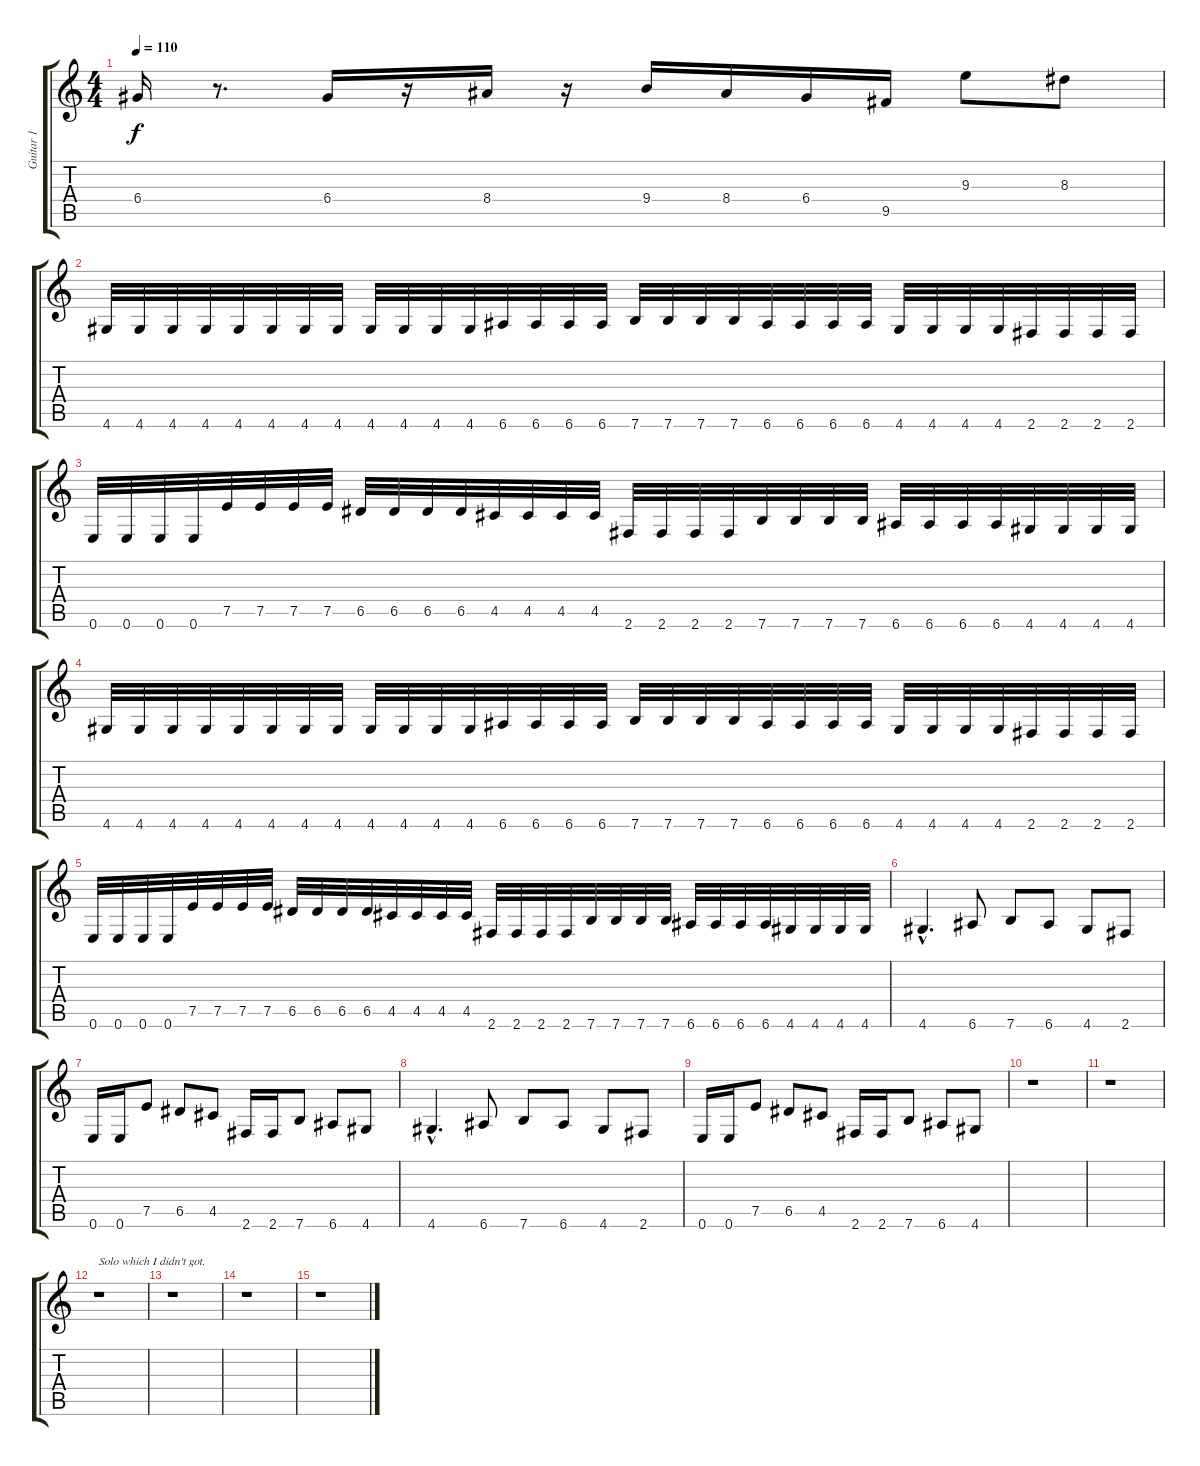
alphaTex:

\track ("Guitar 1" "Guitar 1") {instrument distortionguitar}
\staff {score tabs}
\tuning (E4 B3 G3 D3 A2 E2) {hide}
\ts (4 4)
\tempo 110
\clef g2
\ks c
6.4.16{dy f} r.8{d} 6.4.16 r.16 8.4.16 r.16 9.4.16 8.4.16 6.4.16 9.5.16 9.3.8 8.3.8 |
4.6.32 4.6.32 4.6.32 4.6.32 4.6.32 4.6.32 4.6.32 4.6.32 4.6.32 4.6.32 4.6.32 4.6.32 6.6.32 6.6.32 6.6.32 6.6.32 7.6.32 7.6.32 7.6.32 7.6.32 6.6.32 6.6.32 6.6.32 6.6.32 4.6.32 4.6.32 4.6.32 4.6.32 2.6.32 2.6.32 2.6.32 2.6.32 |
0.6.32 0.6.32 0.6.32 0.6.32 7.5.32 7.5.32 7.5.32 7.5.32 6.5.32 6.5.32 6.5.32 6.5.32 4.5.32 4.5.32 4.5.32 4.5.32 2.6.32 2.6.32 2.6.32 2.6.32 7.6.32 7.6.32 7.6.32 7.6.32 6.6.32 6.6.32 6.6.32 6.6.32 4.6.32 4.6.32 4.6.32 4.6.32 |
4.6.32 4.6.32 4.6.32 4.6.32 4.6.32 4.6.32 4.6.32 4.6.32 4.6.32 4.6.32 4.6.32 4.6.32 6.6.32 6.6.32 6.6.32 6.6.32 7.6.32 7.6.32 7.6.32 7.6.32 6.6.32 6.6.32 6.6.32 6.6.32 4.6.32 4.6.32 4.6.32 4.6.32 2.6.32 2.6.32 2.6.32 2.6.32 |
0.6.32 0.6.32 0.6.32 0.6.32 7.5.32 7.5.32 7.5.32 7.5.32 6.5.32 6.5.32 6.5.32 6.5.32 4.5.32 4.5.32 4.5.32 4.5.32 2.6.32 2.6.32 2.6.32 2.6.32 7.6.32 7.6.32 7.6.32 7.6.32 6.6.32 6.6.32 6.6.32 6.6.32 4.6.32 4.6.32 4.6.32 4.6.32 |
4.6{hac}.4{d} 6.6.8 7.6.8 6.6.8 4.6.8 2.6.8 |
0.6.16 0.6.16 7.5.8 6.5.8 4.5.8 2.6.16 2.6.16 7.6.8 6.6.8 4.6.8 |
4.6{hac}.4{d} 6.6.8 7.6.8 6.6.8 4.6.8 2.6.8 |
0.6.16 0.6.16 7.5.8 6.5.8 4.5.8 2.6.16 2.6.16 7.6.8 6.6.8 4.6.8 |
r.1 |
r.1 |
r.1{txt "Solo which I didn't got."} |
r.1 |
r.1 |
r.1
